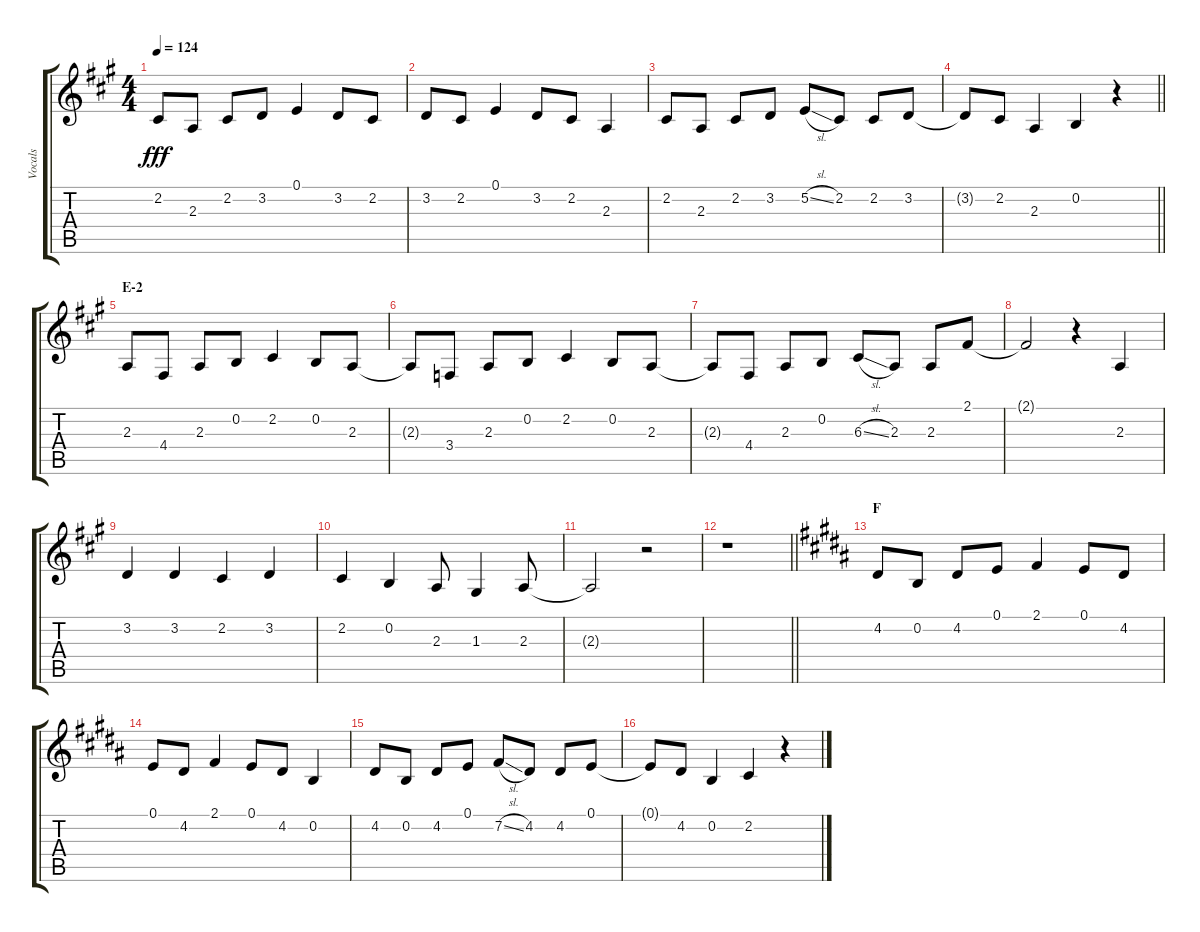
\track ("Vocals" "Vocals") {instrument voiceoohs}
\staff {score tabs}
\tuning (E4 B3 G3 D3 A2 E2) {hide}
\ts (4 4)
\tempo 124
\clef g2
\ks a
2.2.8{dy fff} 2.3.8 2.2.8 3.2.8 0.1.4 3.2.8 2.2.8 |
3.2.8 2.2.8 0.1.4 3.2.8 2.2.8 2.3.4 |
2.2.8 2.3.8 2.2.8 3.2.8 5.2{sl}.8 2.2.8 2.2.8 3.2.8 |
\barLineRight lightlight
3.2{t}.8 2.2.8 2.3.4 0.2.4 r.4 |
\section ("" "E-2")
2.3.8 4.4.8 2.3.8 0.2.8 2.2.4 0.2.8 2.3.8 |
2.3{t}.8 3.4.8 2.3.8 0.2.8 2.2.4 0.2.8 2.3.8 |
2.3{t}.8 4.4.8 2.3.8 0.2.8 6.3{sl}.8 2.3.8 2.3.8 2.1.8 |
2.1{t}.2 r.4 2.3.4 |
3.2.4 3.2.4 2.2.4 3.2.4 |
2.2.4 0.2.4 2.3.8 1.3.4 2.3.8 |
2.3{t}.2 r.2 |
\barLineRight lightlight
r.1 |
\section ("" "F")
\ks b
4.2.8 0.2.8 4.2.8 0.1.8 2.1.4 0.1.8 4.2.8 |
0.1.8 4.2.8 2.1.4 0.1.8 4.2.8 0.2.4 |
4.2.8 0.2.8 4.2.8 0.1.8 7.2{sl}.8 4.2.8 4.2.8 0.1.8 |
0.1{t}.8 4.2.8 0.2.4 2.2.4 r.4
